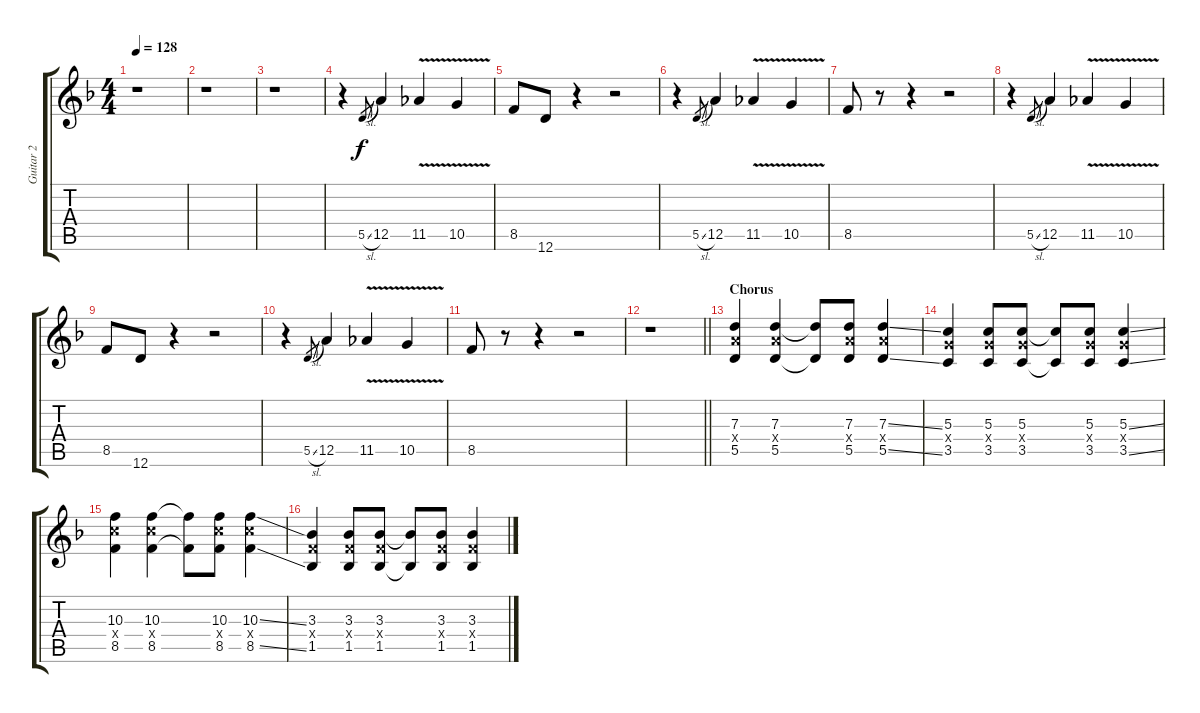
\track ("Guitar 2" "Guitar 2") {instrument distortionguitar}
\staff {score tabs}
\tuning (E4 B3 G3 D3 A2 D2) {hide}
\ts (4 4)
\tempo 128
\clef g2
\ks dminor
r.1{dy f} |
r.1 |
r.1 |
r.4 5.5{sl}.8{gr} 12.5.4 11.5{v}.4 10.5{v}.4 |
8.5.8 12.6.8 r.4 r.2 |
r.4 5.5{sl}.8{gr} 12.5.4 11.5{v}.4 10.5{v}.4 |
8.5.8 r.8 r.4 r.2 |
r.4 5.5{sl}.8{gr} 12.5.4 11.5{v}.4 10.5{v}.4 |
8.5.8 12.6.8 r.4 r.2 |
r.4 5.5{sl}.8{gr} 12.5.4 11.5{v}.4 10.5{v}.4 |
8.5.8 r.8 r.4 r.2 |
\barLineRight lightlight
r.1 |
\section ("" "Chorus")
(7.3 7.4{x} 5.5).4 (7.3 7.4{x} 5.5).4 (7.3{t} 5.5{t}).8 (7.3 7.4{x} 5.5).8 (7.3{ss} 7.4{x} 5.5{ss}).4 |
(5.3 5.4{x} 3.5).4 (5.3 5.4{x} 3.5).8 (5.3 5.4{x} 3.5).8 (5.3{t} 3.5{t}).8 (5.3 5.4{x} 3.5).8 (5.3{ss} 5.4{x} 3.5{ss}).4 |
(10.3 10.4{x} 8.5).4 (10.3 10.4{x} 8.5).4 (10.3{t} 8.5{t}).8 (10.3 10.4{x} 8.5).8 (10.3{ss} 10.4{x} 8.5{ss}).4 |
(3.3 3.4{x} 1.5).4 (3.3 3.4{x} 1.5).8 (3.3 3.4{x} 1.5).8 (3.3{t} 1.5{t}).8 (3.3 3.4{x} 1.5).8 (3.3{ss} 3.4{x} 1.5{ss}).4
